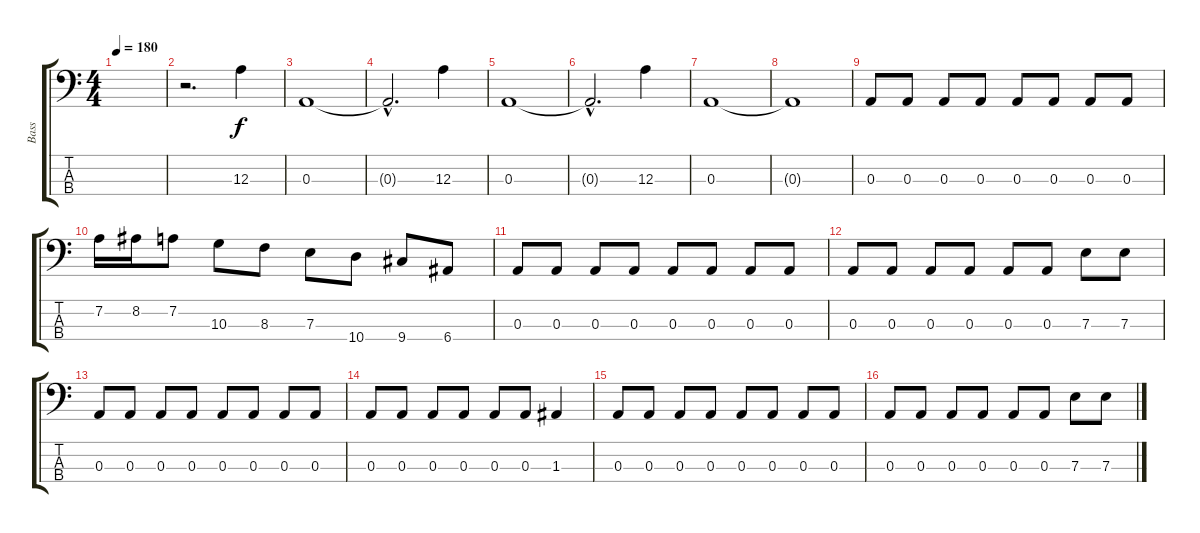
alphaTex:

\track ("Bass" "Bass") {instrument electricbassfinger}
\staff {score tabs}
\tuning (G2 D2 A1 E1) {hide}
\ts (4 4)
\tempo 180
\clef f4
\ks c
|
r.2{d} 12.3.4 |
0.3.1 |
0.3{hac t}.2{d} 12.3.4 |
0.3.1 |
0.3{hac t}.2{d} 12.3.4 |
0.3.1 |
0.3{t}.1 |
0.3.8 0.3.8 0.3.8 0.3.8 0.3.8 0.3.8 0.3.8 0.3.8 |
7.2.16 8.2.16 7.2.8 10.3.8 8.3.8 7.3.8 10.4.8 9.4.8 6.4.8 |
0.3.8 0.3.8 0.3.8 0.3.8 0.3.8 0.3.8 0.3.8 0.3.8 |
0.3.8 0.3.8 0.3.8 0.3.8 0.3.8 0.3.8 7.3.8 7.3.8 |
0.3.8 0.3.8 0.3.8 0.3.8 0.3.8 0.3.8 0.3.8 0.3.8 |
0.3.8 0.3.8 0.3.8 0.3.8 0.3.8 0.3.8 1.3.4 |
0.3.8 0.3.8 0.3.8 0.3.8 0.3.8 0.3.8 0.3.8 0.3.8 |
0.3.8 0.3.8 0.3.8 0.3.8 0.3.8 0.3.8 7.3.8 7.3.8
